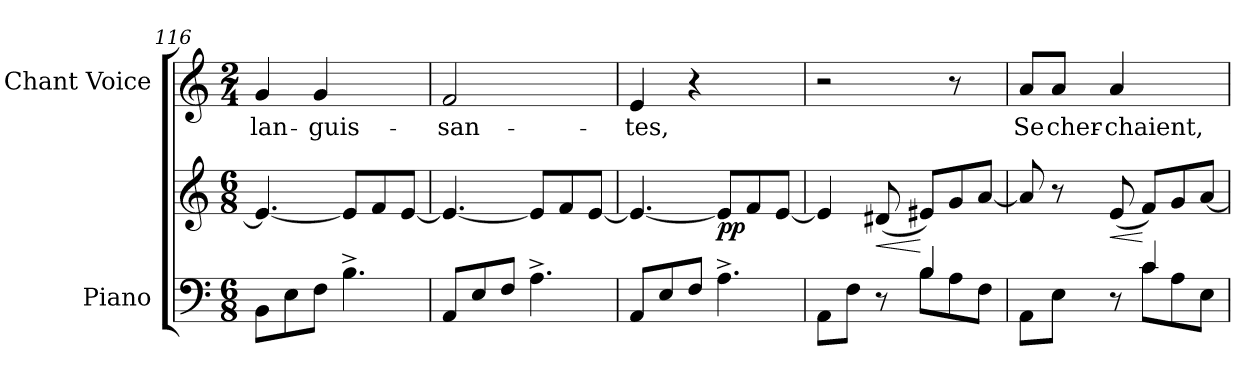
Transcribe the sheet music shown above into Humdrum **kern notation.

**kern	**kern	**dynam	**kern	**text
*part2	*part2	*part2	*part1	*part1
*staff3	*staff2	*staff2/3	*staff1	*staff1
*I"Piano	*	*	*I"Chant Voice	*
*I'Pno	*	*	*	*
*clefF4	*clefG2	*	*clefG2	*
*k[]	*k[]	*	*k[]	*
*M6/8	*M6/8	*	*M2/4	*
=116	=116	=116	=116	=116
8BB\L	4.e/_	.	4g/	lan-
8E\	.	.	.	.
8F\J	.	.	4g/	-guis-
4.B^\	8e/L]	.	.	.
.	8f/	.	4ryy	.
.	[8e/J	.	.	.
=117	=117	=117	=117	=117
8AA/L	4.e/_	.	2f/	-san-
8E/	.	.	.	.
8F/J	.	.	.	.
4.A^\	8e/L]	.	.	.
.	8f/	.	4ryy	.
.	[8e/J	.	.	.
=118	=118	=118	=118	=118
8AA/L	4.e/_	.	4e/	-tes,
8E/	.	.	.	.
8F/J	.	.	4r	.
!	!	!LO:DY:b	!	!
4.A^\	8e/L]	pp	.	.
.	8f/	.	4ryy	.
.	[8e/J	.	.	.
=119	=119	=119	=119	=119
*^	*	*	*	*
4ryy	8AA\L	4e/]	.	2r	.
.	8F\J	.	.	.	.
!	!	!	!LO:HP:b	!	!
8r	8ryy	(8d#X/	<	.	.
4B/	8B\L	8e#X/L)	[	.	.
.	8A\	8g/	.	8r	.
8ryy	8F\J	[8a/J	.	8ryy	.
=120	=120	=120	=120	=120	=120
4ryy	8AA\L	8a/]	.	8a/L	Se
.	8E\J	8r	.	8a/J	cher-
!	!	!	!LO:HP:b	!	!
8r	8ryy	(8e/	<	[4a/	-chaient,
4c/	8c\L	8f/L)	[	.	.
.	8A\	8g/	.	4ryy	.
8ryy	8E\J	[8a/J	.	.	.
*v	*v	*	*	*	*
=	=	=	=	=
*-	*-	*-	*-	*-
